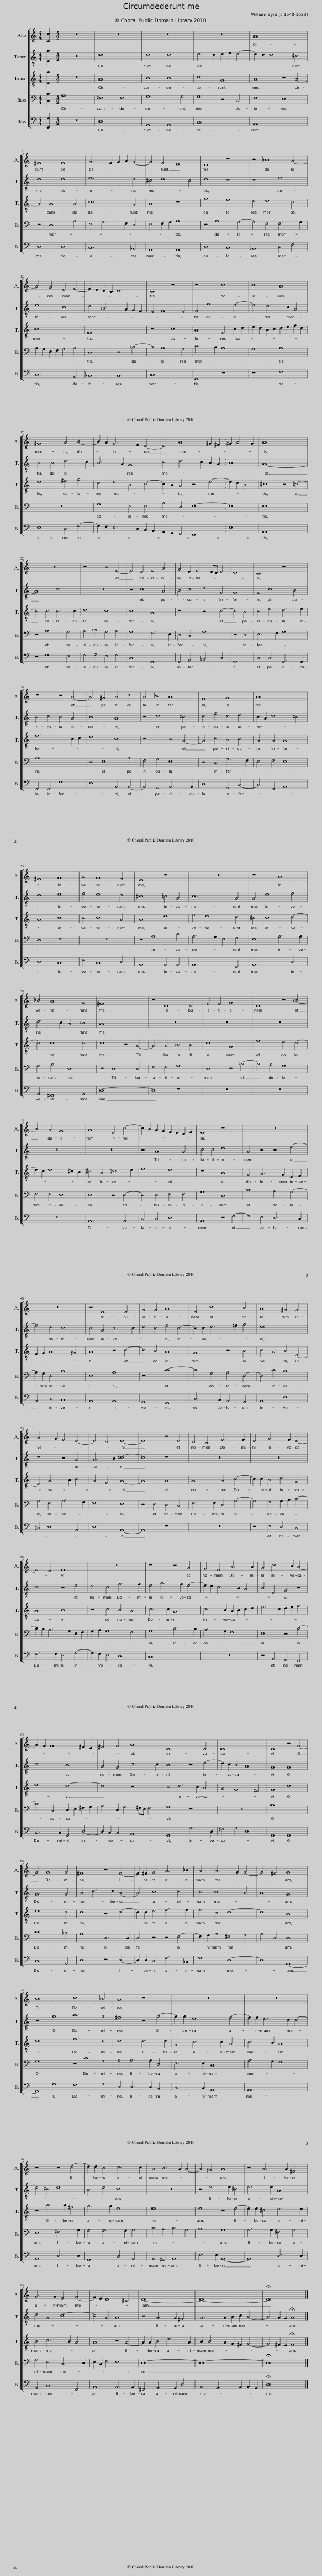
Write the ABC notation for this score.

X:1
%%score [ 1 2 3 4 5 ]
L:1/8
M:4/4
I:linebreak $
K:C
V:1 treble
V:2 treble-8 transpose=-12
V:3 treble-8 transpose=-12
V:4 bass
V:5 bass
V:1
 [Cd]2 |[M:4/2] z16 | z16 | z16 | z16 | %5
 A16 |$ ^F8 F8 | G6 F2 G2 A2 G4- | G4 F4 E8 | D8 z8 | %10
 z4 _B8 A4- |$ A4 G4 E4 F4- | F2 E2 D2 C2 D8 | C8 z8 | z8 c8 | %15
 B8 A8 |$ ^G8 A4 B4- | B2 A2 G6 F2 E4- | E4 A8 ^G2 ^F2 | ^G2 A4 G2 | %20
 A16 |$ z16 | z8 z4 F4- | F4 E4 F4 A4 | G4 E2 F4 ED E4 | %25
 D8 | C8 z8 |$ z8 z4 A4- | A4 ^G4 A4 c4 | A4 _B4 A8 | %30
 F8 G8 | A16 |$ ^F8 G8 | A4 G8 F4 | E8 z8 | %35
 z16 | z8 A8 |$ _B4 A8 G4 | ^F16 | z4 D8 D4 | %40
 F4 F4 G8 | D8 z4 _B4- |$ B4 A4 G8 | A8 E4 c4- | c2 B2 A2 G2 F2 E2 D2 F2 | %45
 E8 z8 | z16 |$ z16 | z4 E8 E4 | G4 G4 A8 | %50
 E4 c8 B4 | A8 ^G4 G4 |$ A6 G2 F4 E4- | E4 D4 E8- | E8 z4 E4 | %55
 D4 C4 F6 F2 | E4 G6 F2 E4- |$ E4 D4 E8 | z16 | z8 z4 G4 | %60
 F4 E4 A6 A2 | G4 c6 B2 A4- |$ A2 G2 G8 ^F2 E2 | ^F4 G4 A8 | D12 D4 | %65
 D16 | D8 z4 G4- |$ G4 G8 G4 | ^F8 z4 F4- | F2 ^F2 G4 A6 _B2 | %70
 A4 A6 G2 G4- | G4 ^F4 G8 |$ B16 | c12 _B4 | A8 z8 | %75
 z16 | z16 |$ z8 z4 d4- | d2 d2 B4 c6 c2 | A4 B6 A2 A4- | %80
 A4 ^G4 A8 | z4 A6 A2 ^F4 |$ G6 G2 E4 F4- | F2 E2 D8 ^C4 | D16- | %85
 D16- | !fermata!D16 |] %87
V:2
 [Ea]2 |[M:4/2] z16 | d16 | d8 d8 | e6 d2 e2 f2 e4- | %5
 e2 d2 d8 ^c4 |$ d8 d8 | e12 d4 | ^c4 d8 c4 | d8 z8 | %10
 z8 f8 |$ e8 c8 | d4 _B6 A2 G2 F2 | E4 F8 E4 | F4 f8 e4- | %15
 e4 d6 c2 A4 |$ B4 B4 d6 c2 | B6 A2 G8 | c4 d6 c2 B2 A2 | B8 | %20
 A16- |$ A8 z8 | z16 | z4 c8 A4 | B4 c4 d4 G4 | %25
 G8 | G4 c8 B4 |$ c4 d4 c4 A4 | B8 A8 | z4 d8 ^c4 | %30
 d4 f4 d4 e4 | c2 A2 d8 ^c4 |$ d8 e8 | f4 e8 d4 | ^c8 =c4 A4 | %35
 c12 A4 | A4 e8 f4 |$ d6 c2 A4 _B4 | A16 | z16 | %40
 z16 | z16 |$ z16 | z16 | z4 A8 A4 | %45
 c4 c4 d8 | A4 z4 z4 f4- |$ f4 e4 d8 | c4 A4 c6 d2 | e4 d4 f4 c4- | %50
 c2 d2 e6 ^f2 g4 | e16 |$ z8 z4 A4 | A6 B2 ^c8- | c8 z8 | %55
 z16 | z16 |$ z8 z4 e4 | d4 c4 f6 f2 | e4 g6 f2 e4- | %60
 e2 d2 c6 B2 A4 | B4 E4 G4 z4 |$ z8 B8 | A4 G4 c6 c2 | B8 z4 d4- | %65
 d2 c2 B4 A8 | G8 G8 |$ G12 G4 | A4 d6 d2 A4- | A4 c8 d4 | %70
 c4 c8 B4 | A8 G8 |$ z8 g8 | a12 g4 | ^f8 z4 g4- | %75
 g2 g2 e8 f4- | f2 f2 e6 d2 d4- |$ d4 ^c4 d8 | B4 d4 c8 | z16 | %80
 z4 e6 e2 ^c4 | e6 e2 A8 |$ d4 G4 c8- | c4 A4 A8 | z4 G6 G2 ^F4 | %85
 G6 A2 B2 c2 B4- | B4 A2 G2 !fermata!A8 |] %87
V:3
 [Da]2 |[M:4/2] z16 | A16 | B8 B8 | c8 G8 | %5
 A8 z4 A4- |$ A4 A8 A4 | c12 G4 | A8 z8 | f8 e8 | %10
 d4 d8 c4 |$ c16 | F16 | z8 c8 | A8 F4 c2 d2 | %15
 e2 d2 B2 c2 d2 e2 f2 d2 |$ e8 ^f4 g4 | d4 e4 B4 c4- | c2 B2 A4 z4 e4- | e2 d2 B4 | %20
 ^c8 z4 =c4- |$ c4 c4 c6 c2 | d8 c8 | c8 A8 | z8 z4 c4- | %25
 c4 B4 | c4 e4 d6 e2 |$ f12 c2 d2 | e8 c8 | z8 z4 A4- | %30
 A4 d4 B4 c4 | A4 A4 A8 |$ A8 c8 | c4 c8 A4 | A8 e8 | %35
 f4 e8 d4 | ^c4 c8 d4- |$ d4 d8 d4 | d8 z4 A4- | A4 A4 _B4 B4 | %40
 d8 G8 | f8 e4 d4- |$ d2 c2 d8 ^c2 B2 | ^c4 A4 =c6 d2 | e8 d8 | %45
 z8 A8 | F4 G6 F2 D2 E2 |$ F2 G2 A8 ^G4 | A8 z4 c4- | c4 B4 A8 | %50
 G8 z4 B4 | c4 A4 B4 E4- |$ E4 A6 B2 c4 | A4 F4 A8- | A8 A8 | %55
 A8 A4 c4- | c2 c2 B4 d4 G4 |$ A8 B8 | z4 c4 B4 A4 | c6 c2 G8 | %60
 c6 B2 A2 B2 c2 d2 | e6 c2 d2 e2 f4 |$ e8 d8- | d8 z8 | z4 d6 c2 B4 | %65
 A4 G8 ^F4 | G8 d8 |$ e12 d4 | d8 z4 d4- | d2 d2 e4 f6 f2 | %70
 f4 c4 d8- | d8 B8 |$ d16 | f12 d4 | d8 d6 d2 | %75
 G4 c6 c2 A4 | c6 B2 A8 |$ z4 a6 a2 ^f4 | g6 g2 e8 | e16 | %80
 e8 z4 e4- | e2 e2 ^c4 d6 d2 |$ B4 c6 B2 A4 | A8 z4 A4- | A2 A2 B4 d6 A2 | %85
 B2 B4 A2 G2 ^F2 G4- | G4 ^F2 E2 !fermata!F8 |] %87
V:4
 [C,C]2 |[M:4/2] A,16 | ^F,8 F,8 | G,12 G,4 | G,8 z4 C,4 | %5
 F,8 E,8 |$ z4 D,8 A,4 | E,4 G,6 F,2 D,4 | E,4 F,2 G,2 A,8 | z4 A,8 G,4- | %10
 G,4 F,4 F,6 G,2 |$ A,2 G,2 E,2 F,2 G,4 A,4 | D,8 z4 _B,4- | B,4 A,8 G,4 | C6 B,2 A,8 | %15
 G,8 A,8 |$ z16 | G,8 E,4 E,4 | A,4 D,4 E,8- | E,8 | %20
 E,16 |$ z4 A,8 G,4 | A,4 _B,4 G,4 A,4 | G,8 F,6 E,2 | D,4 C,4 G,8 | %25
 z4 D,4 | E,6 F,2 G,8 |$ A,16 | z4 E,8 A,4 | F,4 G,4 E,8 | %30
 z4 D,4 G,6 F,2 | E,4 F,4 E,8 |$ D,8 z8 | z16 | z4 A,8 C4 | %35
 A,6 G,2 E,4 F,4 | E,8 A,6 A,2 |$ G,4 A,4 D,8 | z4 D,8 D,4 | F,4 F,4 G,8 | %40
 D,8 z4 _B,4- | B,4 A,4 G,8 |$ F,4 F,4 E,8 | E,8 z4 E,4- | E,4 E,4 F,4 F,4 | %45
 A,8 D,8 | C8 B,4 A,4- |$ A,2 G,2 E,4 B,8 | E,8 A,8 | z8 C8- | %50
 C4 G,4 A,4 E,4- | E,4 C4 B,8 |$ A,4 F,4 A,6 G,2 | F,8 E,8 | z4 E,4 D,4 C,4 | %55
 F,6 F,2 D,4 A,4- | A,4 G,4 A,2 B,2 C4- |$ C2 B,2 A,6 G,2 E,2 F,2 | G,2 A,2 G,8 F,4 | G,8 C6 B,2 | %60
 A,6 G,2 F,8 | E,8 z4 C4- |$ C4 C,4 D,2 E,2 ^F,2 G,2 | A,4 D,2 G,4 ^F,E, F,4 | G,8 z8 | %65
 z16 | B,16 |$ C12 _B,4 | A,8 D,6 D,2 | D,4 z4 z4 F,4- | %70
 F,2 G,2 A,4 ^F,4 G,4 | A,4 D,4 D,8 |$ G,16 | z4 C8 G,4 | A,4 A,6 A,2 D,4 | %75
 E,6 E,2 C,8 | A,6 G,2 F,8 |$ E,8 ^F,6 A,2 | G,4 G,6 G,2 A,4 | C4 B,4 C4 A,4 | %80
 B,8 A,8 | A,6 A,2 ^F,4 A,4 |$ G,4 E,4 C,6 D,2 | E,2 C,2 F,4 E,8 | D,16- | %85
 D,16- | !fermata!D,16 |] %87
V:5
 [E,,G,]2 |[M:4/2] z16 | D,16 | G,,8 G,,8 | C,16 | %5
 A,,16 |$ D,8 D,8 | C,12 _B,,4 | A,,8 A,,8 | D,8 C,8 | %10
 _B,,8 D,4 F,4 |$ C,12 A,,4 | _B,,8 B,,8 | C,16 | F,,8 z8 | %15
 z8 F,8 |$ E,8 D,4 G,4- | G,2 F,2 E,6 D,2 C,2 B,,2 | A,,2 G,,2 F,,4 E,,8 | E,8 | %20
 A,,16 |$ z4 F,8 E,4 | F,4 G,4 E,4 F,4 | C,8 F,,8 | G,,4 A,,4 _B,,4 C,4 | %25
 G,,8 | C,4 C,4 G,,6 G,,2 |$ F,,4 F,,4 F,8 | E,8 A,,4 A,,4- | A,,4 G,,4 A,,6 A,,2 | %30
 D,8 G,,4 C,4- | C,4 F,,4 A,,8 |$ D,8 C,8 | F,4 C,8 D,4 | A,,8 A,,4 A,,4 | %35
 A,,12 F,,4 | A,,12 D,4 |$ G,,4 ^F,,8 G,,4 | D,16- | D,8 z8 | %40
 z16 | z16 |$ z16 | A,,12 A,,4 | C,4 C,4 D,8 | %45
 A,,8 z4 F,4- | F,4 E,4 D,6 C,2 |$ A,,4 C,4 B,,8 | A,,8 A,,8 | G,,8 F,,8 | %50
 C,6 B,,2 A,,4 G,,4 | A,,8 E,8 |$ ^C,4 D,8 A,,4 | D,8 A,,8- | A,,8 z8 | %55
 z16 | z4 E,4 D,4 C,4 |$ F,6 F,2 E,4 G,4- | G,2 F,2 E,4 D,8 | C,16 | %60
 z16 | z4 A,,4 G,,4 F,,4 |$ C,6 C,2 G,,4 D,4- | D,2 C,2 B,,4 A,,8 | G,,8 G,6 D,2 | %65
 ^F,4 G,4 D,8 | G,,8 G,,8 |$ C,12 G,,4 | D,8 z4 D,4- | D,2 D,2 C,4 F,6 _B,,2 | %70
 F,8 D,8- | D,8 G,,8- |$ G,,8 G,8 | F,12 G,4 | D,4 D,6 D,2 B,,4 | %75
 C,6 C,2 A,,8 | A,,16 |$ A,,8 D,6 D,2 | G,,8 C,4 A,,4 | A,,4 ^G,,4 A,,8 | %80
 E,6 E,2 A,,8- | A,,8 D,6 D,2 |$ G,,4 C,8 F,,4 | A,,8 A,,6 A,,2 | ^F,,4 G,,6 G,,2 D,4 | %85
 B,,4 G,,6 A,,2 B,,2 G,,2 | !fermata!D,16 |] %87
